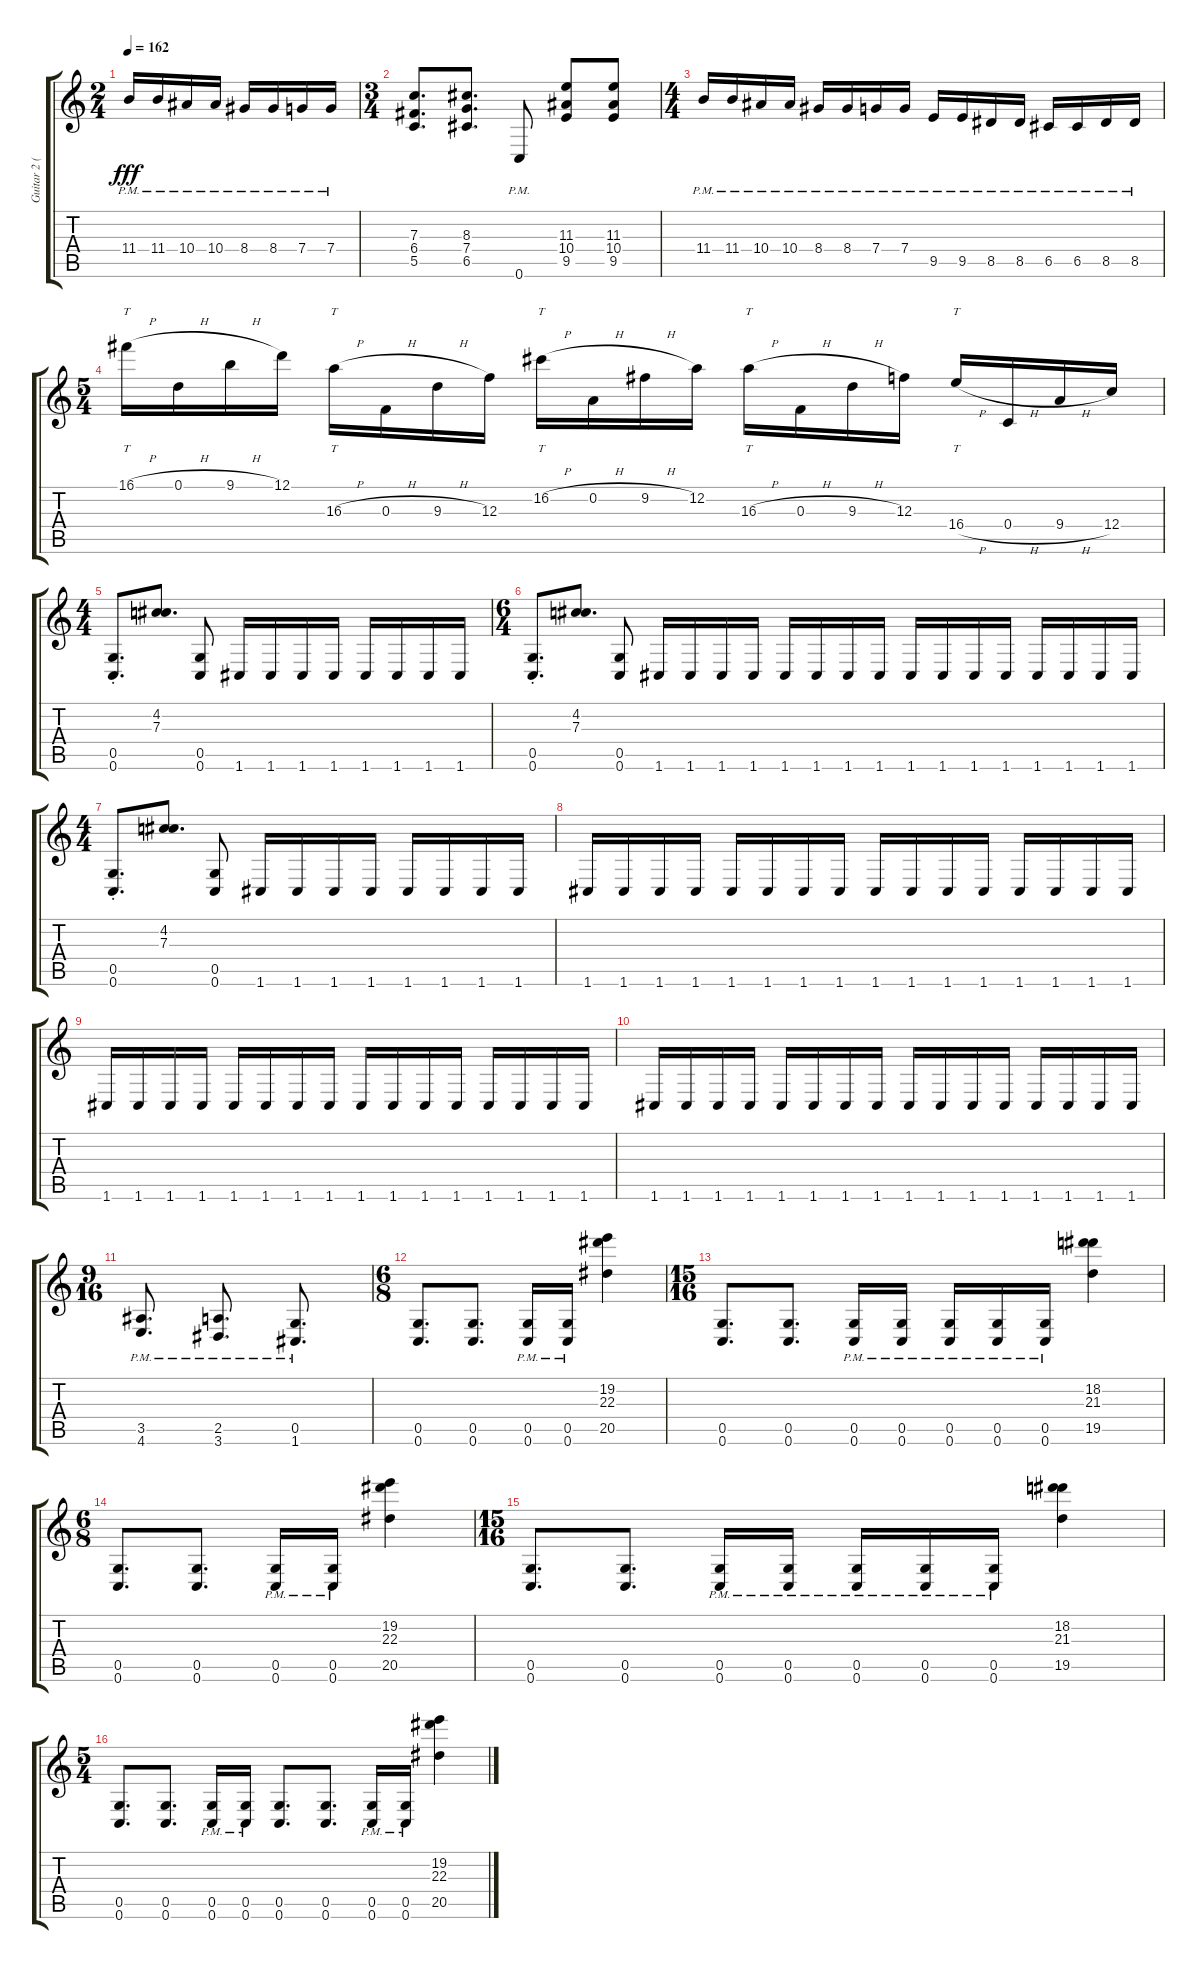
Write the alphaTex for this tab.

\track ("Guitar 2 (Right)" "Guitar 2 (") {instrument distortionguitar}
\staff {score tabs}
\tuning (D4 A3 F3 C3 G2 C2) {hide}
\ts (2 4)
\tempo 162
\clef g2
\ks c
11.4{pm}.16{dy fff} 11.4{pm}.16 10.4{pm}.16 10.4{pm}.16 8.4{pm}.16 8.4{pm}.16 7.4{pm}.16 7.4{pm}.16 |
\ts (3 4)
(7.3 6.4 5.5).8{d} (8.3 7.4 6.5).8{d} 0.6{pm}.8 (11.3 10.4 9.5).8 (11.3 10.4 9.5).8 |
\ts (4 4)
11.4{pm}.16 11.4{pm}.16 10.4{pm}.16 10.4{pm}.16 8.4{pm}.16 8.4{pm}.16 7.4{pm}.16 7.4{pm}.16 9.5{pm}.16 9.5{pm}.16 8.5{pm}.16 8.5{pm}.16 6.5{pm}.16 6.5{pm}.16 8.5{pm}.16 8.5{pm}.16 |
\ts (5 4)
16.1{h}.16{tt} 0.1{h}.16 9.1{h}.16 12.1.16 16.3{h}.16{tt} 0.3{h}.16 9.3{h}.16 12.3.16 16.2{h}.16{tt} 0.2{h}.16 9.2{h}.16 12.2.16 16.3{h}.16{tt} 0.3{h}.16 9.3{h}.16 12.3.16 16.4{h}.16{tt} 0.4{h}.16 9.4{h}.16 12.4.16 |
\ts (4 4)
(0.5{st} 0.6{st}).8{d} (4.2 7.3).8{d} (0.5 0.6).8 1.6.16 1.6.16 1.6.16 1.6.16 1.6.16 1.6.16 1.6.16 1.6.16 |
\ts (6 4)
(0.5{st} 0.6{st}).8{d} (4.2 7.3).8{d} (0.5 0.6).8 1.6.16 1.6.16 1.6.16 1.6.16 1.6.16 1.6.16 1.6.16 1.6.16 1.6.16 1.6.16 1.6.16 1.6.16 1.6.16 1.6.16 1.6.16 1.6.16 |
\ts (4 4)
(0.5{st} 0.6{st}).8{d} (4.2 7.3).8{d} (0.5 0.6).8 1.6.16 1.6.16 1.6.16 1.6.16 1.6.16 1.6.16 1.6.16 1.6.16 |
1.6.16 1.6.16 1.6.16 1.6.16 1.6.16 1.6.16 1.6.16 1.6.16 1.6.16 1.6.16 1.6.16 1.6.16 1.6.16 1.6.16 1.6.16 1.6.16 |
1.6.16 1.6.16 1.6.16 1.6.16 1.6.16 1.6.16 1.6.16 1.6.16 1.6.16 1.6.16 1.6.16 1.6.16 1.6.16 1.6.16 1.6.16 1.6.16 |
1.6.16 1.6.16 1.6.16 1.6.16 1.6.16 1.6.16 1.6.16 1.6.16 1.6.16 1.6.16 1.6.16 1.6.16 1.6.16 1.6.16 1.6.16 1.6.16 |
\ts (9 16)
(3.5{pm} 4.6{pm}).8{d} (2.5{pm} 3.6{pm}).8{d} (0.5{pm} 1.6{pm}).8{d} |
\ts (6 8)
(0.5 0.6).8{d} (0.5 0.6).8{d} (0.5{pm} 0.6{pm}).16 (0.5{pm} 0.6{pm}).16 (19.2 22.3 20.5).4 |
\ts (15 16)
(0.5 0.6).8{d} (0.5 0.6).8{d} (0.5{pm} 0.6{pm}).16 (0.5{pm} 0.6{pm}).16 (0.5{pm} 0.6{pm}).16 (0.5{pm} 0.6{pm}).16 (0.5{pm} 0.6{pm}).16 (18.2 21.3 19.5).4 |
\ts (6 8)
(0.5 0.6).8{d} (0.5 0.6).8{d} (0.5{pm} 0.6{pm}).16 (0.5{pm} 0.6{pm}).16 (19.2 22.3 20.5).4 |
\ts (15 16)
(0.5 0.6).8{d} (0.5 0.6).8{d} (0.5{pm} 0.6{pm}).16 (0.5{pm} 0.6{pm}).16 (0.5{pm} 0.6{pm}).16 (0.5{pm} 0.6{pm}).16 (0.5{pm} 0.6{pm}).16 (18.2 21.3 19.5).4 |
\ts (5 4)
(0.5 0.6).8{d} (0.5 0.6).8{d} (0.5{pm} 0.6{pm}).16 (0.5{pm} 0.6{pm}).16 (0.5 0.6).8{d} (0.5 0.6).8{d} (0.5{pm} 0.6{pm}).16 (0.5{pm} 0.6{pm}).16 (19.2 22.3 20.5).4
